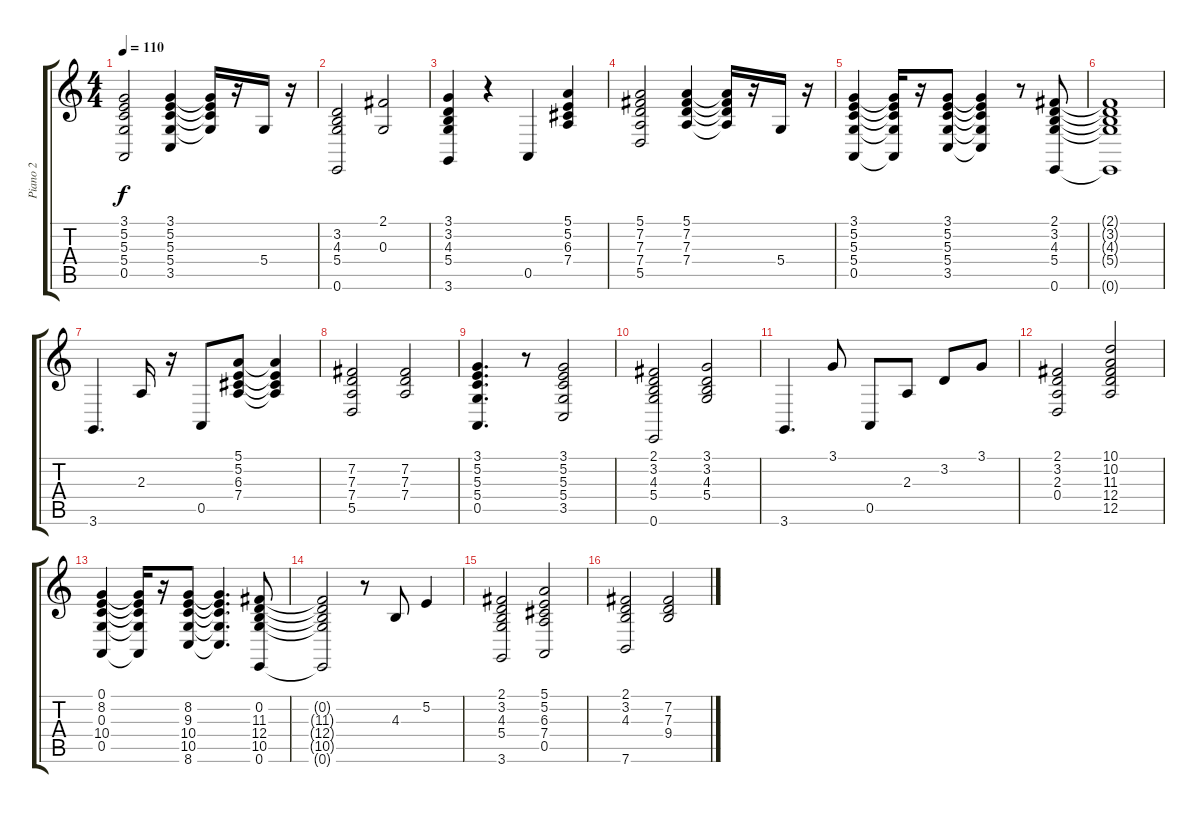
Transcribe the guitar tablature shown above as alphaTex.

\track ("Piano 2" "Piano 2") {instrument acousticgrandpiano}
\staff {score tabs}
\tuning (E4 B3 G3 D3 A2 E2) {hide}
\ts (4 4)
\tempo 110
\clef g2
\ks c
(3.1 5.2 5.3 5.4 0.5).2{dy f} (3.1 5.2 5.3 5.4 3.5).4 (3.1{t} 5.2{t} 5.3{t} 5.4{t}).16 r.16 5.4.16 r.16 |
(3.2 4.3 5.4 0.6).2 (2.1 0.3).2 |
(3.1 3.2 4.3 5.4 3.6).4 r.4 0.5.4 (5.1 5.2 6.3 7.4).4 |
(5.1 7.2 7.3 7.4 5.5).2 (5.1 7.2 7.3 7.4).4 (5.1{t} 7.2{t} 7.3{t} 7.4{t}).16 r.16 5.4.16 r.16 |
(3.1 5.2 5.3 5.4 0.5).4 (3.1{t} 5.2{t} 5.3{t} 5.4{t} 0.5{t}).16 r.16 (3.1 5.2 5.3 5.4 3.5).8 (3.1{t} 5.2{t} 5.3{t} 5.4{t} 3.5{t}).4 r.8 (2.1 3.2 4.3 5.4 0.6).8 |
(2.1{t} 3.2{t} 4.3{t} 5.4{t} 0.6{t}).1 |
3.6.4{d} 2.3.16 r.16 0.5.8 (5.1 5.2 6.3 7.4).8 (5.1{t} 5.2{t} 6.3{t} 7.4{t}).4 |
(7.2 7.3 7.4 5.5).2 (7.2 7.3 7.4).2 |
(3.1 5.2 5.3 5.4 0.5).4{d} r.8 (3.1 5.2 5.3 5.4 3.5).2 |
(2.1 3.2 4.3 5.4 0.6).2 (3.1 3.2 4.3 5.4).2 |
3.6.4{d} 3.1.8 0.5.8 2.3.8 3.2.8 3.1.8 |
(2.1 3.2 2.3 0.4).2 (10.1 10.2 11.3 12.4 12.5).2 |
(0.1 8.2 0.3 10.4 0.5).4 (0.1{t} 8.2{t} 0.3{t} 10.4{t} 0.5{t}).16 r.16 (8.2 9.3 10.4 10.5 8.6).8 (8.2{t} 9.3{t} 10.4{t} 10.5{t} 8.6{t}).4{d} (0.2 11.3 12.4 10.5 0.6).8 |
(0.2{t} 11.3{t} 12.4{t} 10.5{t} 0.6{t}).2 r.8 4.3.8 5.2.4 |
(2.1 3.2 4.3 5.4 3.6).2 (5.1 5.2 6.3 7.4 0.5).2 |
(2.1 3.2 4.3 7.6).2 (7.2 7.3 9.4).2
